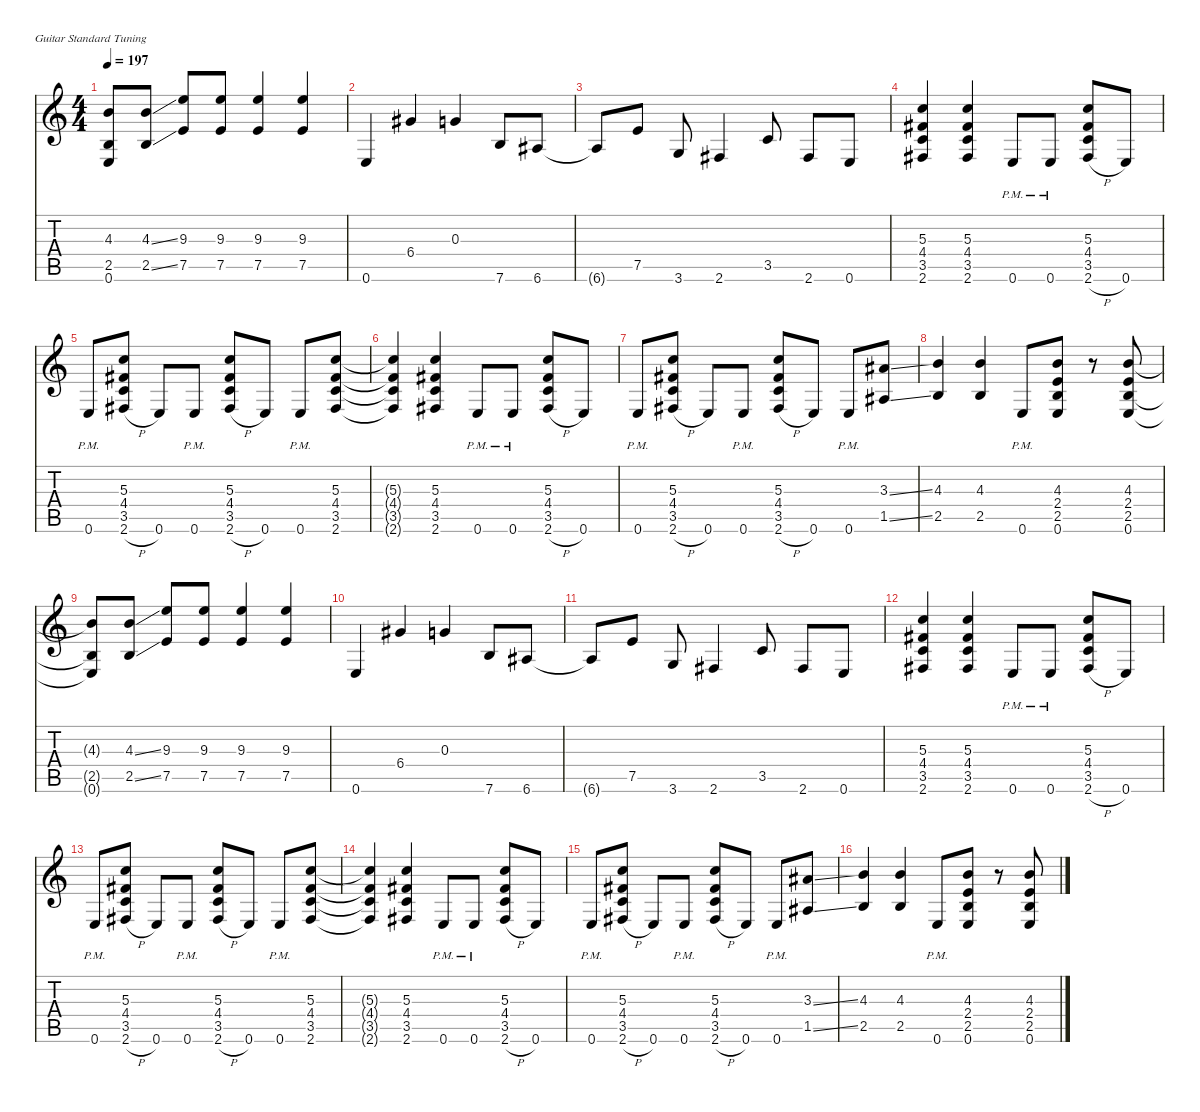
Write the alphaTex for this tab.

\defaultSystemsLayout 4
\hideDynamics
\bracketExtendMode nobrackets
\singleTrackTrackNamePolicy hidden
\multiTrackTrackNamePolicy hidden
\firstSystemTrackNameMode fullname
\firstSystemTrackNameOrientation horizontal
\otherSystemsTrackNameOrientation horizontal
\track ("Guitar 1" "dist.guit.") {instrument distortionguitar}
\staff {score tabs}
\tuning (E4 B3 G3 D3 A2 E2)
\ts (4 4)
\tempo 197
\clef g2
\ks c
(4.3{t} 2.5{t} 0.6{t}).8{dy f beam Up} (4.3{ss} 2.5{ss}).8{beam Up} (9.3 7.5).8{beam Up} (9.3 7.5).8{beam Up} (9.3 7.5).4{beam Up} (9.3 7.5).4{beam Up} |
0.6.4{beam Up} 6.4{acc #}.4{beam Up} 0.3.4{beam Up} 7.6.8{beam Up} 6.6{acc #}.8{beam Up} |
6.6{t acc #}.8{beam Up} 7.5.8{beam Up} 3.6.8{beam Up} 2.6{acc #}.4{beam Up} 3.5.8{beam Up} 2.6{acc #}.8{beam Up} 0.6.8{beam Up} |
(5.3 4.4{acc #} 3.5 2.6{acc #}).4{beam Up} (5.3 4.4{acc #} 3.5 2.6{acc #}).4{beam Up} 0.6{pm}.8{beam Up} 0.6{pm}.8{beam Up} (5.3 4.4{acc #} 3.5 2.6{h acc #}).8{beam Up} 0.6.8{beam Up} |
0.6{pm}.8{beam Up} (5.3 4.4{acc #} 3.5 2.6{h acc #}).8{beam Up} 0.6.8{beam Up} 0.6{pm}.8{beam Up} (5.3 4.4{acc #} 3.5 2.6{h acc #}).8{beam Up} 0.6.8{beam Up} 0.6{pm}.8{beam Up} (5.3 4.4{acc #} 3.5 2.6{acc #}).8{beam Up} |
(5.3{t} 4.4{t acc #} 3.5{t} 2.6{t acc #}).4{beam Up} (5.3 4.4{acc #} 3.5 2.6{acc #}).4{beam Up} 0.6{pm}.8{beam Up} 0.6{pm}.8{beam Up} (5.3 4.4{acc #} 3.5 2.6{h acc #}).8{beam Up} 0.6.8{beam Up} |
0.6{pm}.8{beam Up} (5.3 4.4{acc #} 3.5 2.6{h acc #}).8{beam Up} 0.6.8{beam Up} 0.6{pm}.8{beam Up} (5.3 4.4{acc #} 3.5 2.6{h acc #}).8{beam Up} 0.6.8{beam Up} 0.6{pm}.8{beam Up} (3.3{ss acc #} 1.5{ss acc #}).8{beam Up} |
(4.3 2.5).4{beam Up} (4.3 2.5).4{beam Up} 0.6{pm}.8{beam Up} (4.3 2.4 2.5 0.6).8{beam Up} r.8{beam Up} (4.3 2.4 2.5 0.6).8{beam Up} |
(4.3{t} 2.5{t} 0.6{t}).8{beam Up} (4.3{ss} 2.5{ss}).8{beam Up} (9.3 7.5).8{beam Up} (9.3 7.5).8{beam Up} (9.3 7.5).4{beam Up} (9.3 7.5).4{beam Up} |
0.6.4{beam Up} 6.4{acc #}.4{beam Up} 0.3.4{beam Up} 7.6.8{beam Up} 6.6{acc #}.8{beam Up} |
6.6{t acc #}.8{beam Up} 7.5.8{beam Up} 3.6.8{beam Up} 2.6{acc #}.4{beam Up} 3.5.8{beam Up} 2.6{acc #}.8{beam Up} 0.6.8{beam Up} |
(5.3 4.4{acc #} 3.5 2.6{acc #}).4{beam Up} (5.3 4.4{acc #} 3.5 2.6{acc #}).4{beam Up} 0.6{pm}.8{beam Up} 0.6{pm}.8{beam Up} (5.3 4.4{acc #} 3.5 2.6{h acc #}).8{beam Up} 0.6.8{beam Up} |
0.6{pm}.8{beam Up} (5.3 4.4{acc #} 3.5 2.6{h acc #}).8{beam Up} 0.6.8{beam Up} 0.6{pm}.8{beam Up} (5.3 4.4{acc #} 3.5 2.6{h acc #}).8{beam Up} 0.6.8{beam Up} 0.6{pm}.8{beam Up} (5.3 4.4{acc #} 3.5 2.6{acc #}).8{beam Up} |
(5.3{t} 4.4{t acc #} 3.5{t} 2.6{t acc #}).4{beam Up} (5.3 4.4{acc #} 3.5 2.6{acc #}).4{beam Up} 0.6{pm}.8{beam Up} 0.6{pm}.8{beam Up} (5.3 4.4{acc #} 3.5 2.6{h acc #}).8{beam Up} 0.6.8{beam Up} |
0.6{pm}.8{beam Up} (5.3 4.4{acc #} 3.5 2.6{h acc #}).8{beam Up} 0.6.8{beam Up} 0.6{pm}.8{beam Up} (5.3 4.4{acc #} 3.5 2.6{h acc #}).8{beam Up} 0.6.8{beam Up} 0.6{pm}.8{beam Up} (3.3{ss acc #} 1.5{ss acc #}).8{beam Up} |
(4.3 2.5).4{beam Up} (4.3 2.5).4{beam Up} 0.6{pm}.8{beam Up} (4.3 2.4 2.5 0.6).8{beam Up} r.8{beam Up} (4.3 2.4 2.5 0.6).8{beam Up}
